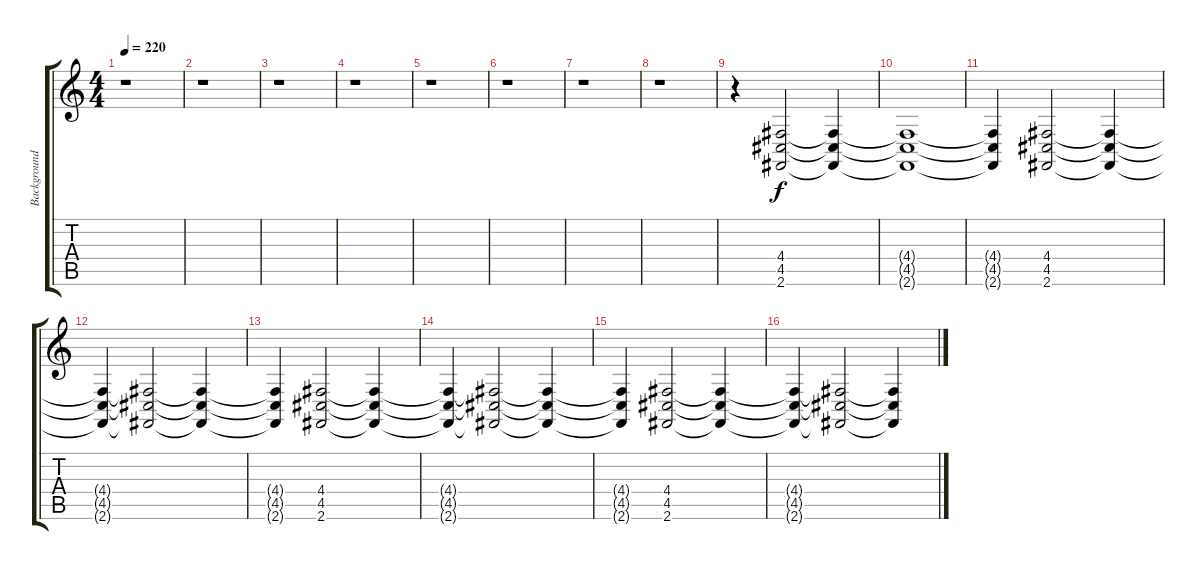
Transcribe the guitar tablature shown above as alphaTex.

\track ("Background" "Background") {instrument frenchhorn}
\staff {score tabs}
\tuning (E4 B3 G3 D3 A2 E2) {hide}
\ts (4 4)
\tempo 220
\clef g2
\ks c
r.1{dy f} |
r.1 |
r.1 |
r.1 |
r.1 |
r.1 |
r.1 |
r.1 |
r.4 (4.4 4.5 2.6).2{volume 16} (4.4{t} 4.5{t} 2.6{t}).4 |
(4.4{t} 4.5{t} 2.6{t}).1 |
(4.4{t} 4.5{t} 2.6{t}).4 (4.4 4.5 2.6).2 (4.4{t} 4.5{t} 2.6{t}).4 |
(4.4{t} 4.5{t} 2.6{t}).4 (4.4{t} 4.5{t} 2.6{t}).2 (4.4{t} 4.5{t} 2.6{t}).4 |
(4.4{t} 4.5{t} 2.6{t}).4 (4.4 4.5 2.6).2 (4.4{t} 4.5{t} 2.6{t}).4 |
(4.4{t} 4.5{t} 2.6{t}).4 (4.4{t} 4.5{t} 2.6{t}).2 (4.4{t} 4.5{t} 2.6{t}).4 |
(4.4{t} 4.5{t} 2.6{t}).4 (4.4 4.5 2.6).2 (4.4{t} 4.5{t} 2.6{t}).4 |
(4.4{t} 4.5{t} 2.6{t}).4 (4.4{t} 4.5{t} 2.6{t}).2 (4.4{t} 4.5{t} 2.6{t}).4
